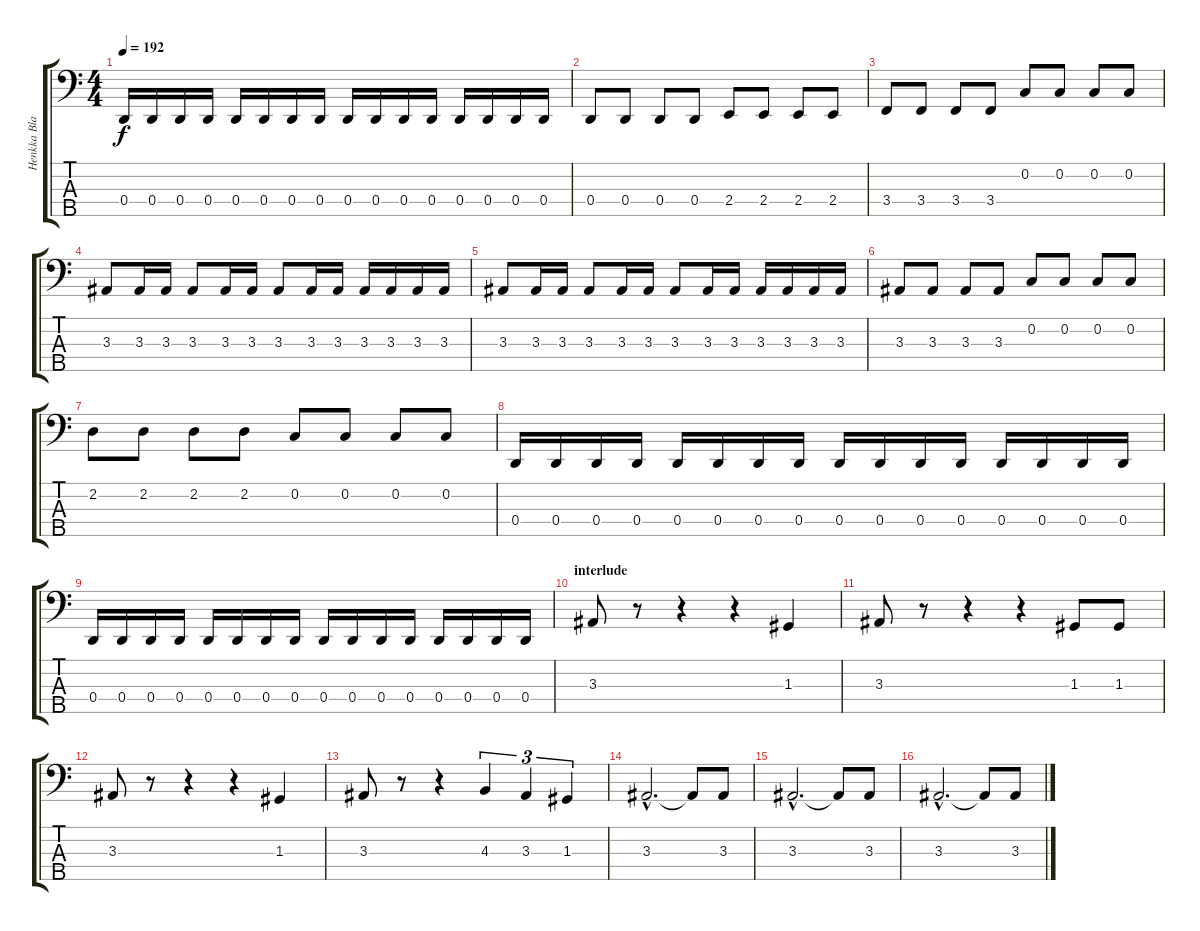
\track ("Henkka Blacksmith" "Henkka Bla") {instrument electricbassfinger}
\staff {score tabs}
\tuning (F2 C2 G1 D1 A0) {hide}
\ts (4 4)
\tempo 192
\clef f4
\ks c
0.4.16{dy f} 0.4.16 0.4.16 0.4.16 0.4.16 0.4.16 0.4.16 0.4.16 0.4.16 0.4.16 0.4.16 0.4.16 0.4.16 0.4.16 0.4.16 0.4.16 |
0.4.8 0.4.8 0.4.8 0.4.8 2.4.8 2.4.8 2.4.8 2.4.8 |
3.4.8 3.4.8 3.4.8 3.4.8 0.2.8 0.2.8 0.2.8 0.2.8 |
3.3.8 3.3.16 3.3.16 3.3.8 3.3.16 3.3.16 3.3.8 3.3.16 3.3.16 3.3.16 3.3.16 3.3.16 3.3.16 |
3.3.8 3.3.16 3.3.16 3.3.8 3.3.16 3.3.16 3.3.8 3.3.16 3.3.16 3.3.16 3.3.16 3.3.16 3.3.16 |
3.3.8 3.3.8 3.3.8 3.3.8 0.2.8 0.2.8 0.2.8 0.2.8 |
2.2.8 2.2.8 2.2.8 2.2.8 0.2.8 0.2.8 0.2.8 0.2.8 |
0.4.16 0.4.16 0.4.16 0.4.16 0.4.16 0.4.16 0.4.16 0.4.16 0.4.16 0.4.16 0.4.16 0.4.16 0.4.16 0.4.16 0.4.16 0.4.16 |
0.4.16 0.4.16 0.4.16 0.4.16 0.4.16 0.4.16 0.4.16 0.4.16 0.4.16 0.4.16 0.4.16 0.4.16 0.4.16 0.4.16 0.4.16 0.4.16 |
\section ("" "interlude")
3.3.8 r.8 r.4 r.4 1.3.4 |
3.3.8 r.8 r.4 r.4 1.3.8 1.3.8 |
3.3.8 r.8 r.4 r.4 1.3.4 |
3.3.8 r.8 r.4 4.3.4{tu (3 2)} 3.3.4{tu (3 2)} 1.3.4{tu (3 2)} |
3.3{hac}.2{d} 3.3{t}.8 3.3.8 |
3.3{hac}.2{d} 3.3{t}.8 3.3.8 |
3.3{hac}.2{d} 3.3{t}.8 3.3.8
